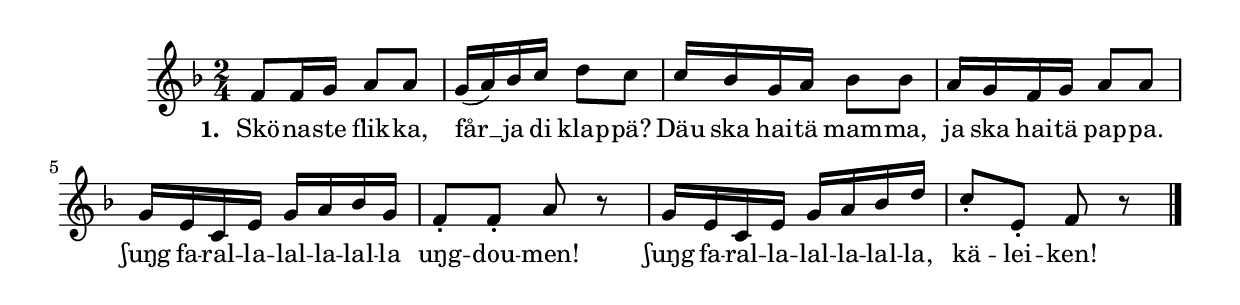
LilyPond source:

{
\time 2/4
\key f \major

 f'8 f'16 g' a'8 a'  | 
 g'16-( a'-) bes' c'' d''8 c''  | 
 c''16 bes' g' a' bes'8 bes'  | 
 a'16 g' f' g' a'8 a'  | 
 g'16 e' c' e' g' a' bes' g'  | 
 f'8-. f'-. a' r  | 
 g'16 e' c' e' g' a' bes' d''  | 
 c''8-. e'-. f' r \bar "|." |
 }
 \addlyrics {
     \set stanza = #"1. "
     Skö -- na -- ste flik -- ka, får __ ja di klap -- pä? Däu ska hai -- tä mam -- ma,
     ja ska hai -- tä pap -- pa. ʃuŋg fa -- ral -- la -- lal -- la -- lal -- la
     uŋg -- dou -- men! ʃuŋg fa -- ral -- la -- lal -- la -- lal -- la, kä -- lei -- ken!
}
